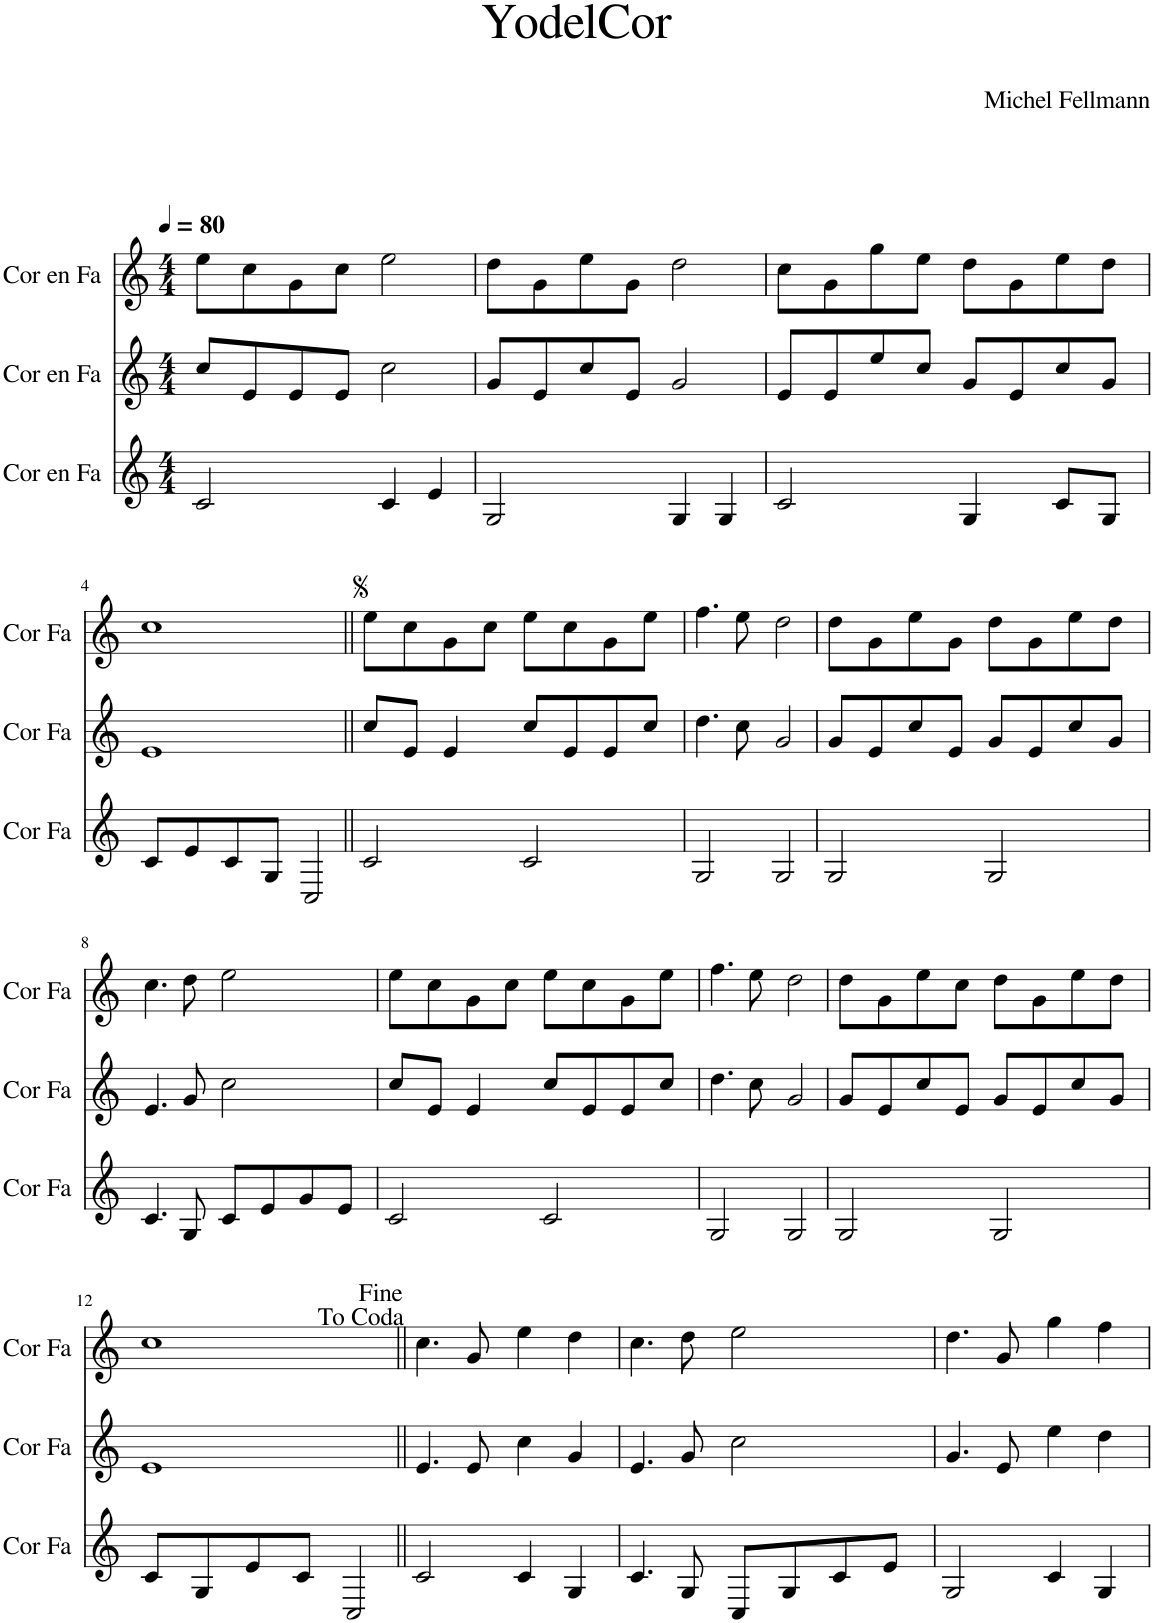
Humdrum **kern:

**kern	**kern	**kern
*part3	*part2	*part1
*staff3	*staff2	*staff1
*I"Cor en Fa	*I"Cor en Fa	*I"Cor en Fa
*I'Cor Fa	*I'Cor Fa	*I'Cor Fa
*clefG2	*clefG2	*clefG2
*Trd4c7	*Trd4c7	*Trd4c7
*k[]	*k[]	*k[]
*M4/4	*M4/4	*M4/4
*MM80	*MM80	*MM80
=1	=1	=1
2c/	8cc/L	8ee\L
.	8e/	8cc\
.	8e/	8g\
.	8e/J	8cc\J
4c/	2cc\	2ee\
4e/	.	.
=2	=2	=2
2G/	8g/L	8dd\L
.	8e/	8g\
.	8cc/	8ee\
.	8e/J	8g\J
4G/	2g/	2dd\
4G/	.	.
=3	=3	=3
2c/	8e/L	8cc\L
.	8e/	8g\
.	8ee/	8gg\
.	8cc/J	8ee\J
4G/	8g/L	8dd\L
.	8e/	8g\
8c/L	8cc/	8ee\
8G/J	8g/J	8dd\J
!!LO:LB:g=z
=4	=4	=4
8c/L	1e	1cc
8e/	.	.
8c/	.	.
8G/J	.	.
2C/	.	.
=5||	=5||	=5||
2c/	8cc/L	8ee\L
.	8e/J	8cc\
.	4e/	8g\
.	.	8cc\J
2c/	8cc/L	8ee\L
.	8e/	8cc\
.	8e/	8g\
.	8cc/J	8ee\J
=6	=6	=6
2G/	4.dd\	4.ff\
.	8cc\	8ee\
2G/	2g/	2dd\
=7	=7	=7
2G/	8g/L	8dd\L
.	8e/	8g\
.	8cc/	8ee\
.	8e/J	8g\J
2G/	8g/L	8dd\L
.	8e/	8g\
.	8cc/	8ee\
.	8g/J	8dd\J
!!LO:LB:g=z
=8	=8	=8
4.c/	4.e/	4.cc\
8G/	8g/	8dd\
8c/L	2cc\	2ee\
8e/	.	.
8g/	.	.
8e/J	.	.
=9	=9	=9
2c/	8cc/L	8ee\L
.	8e/J	8cc\
.	4e/	8g\
.	.	8cc\J
2c/	8cc/L	8ee\L
.	8e/	8cc\
.	8e/	8g\
.	8cc/J	8ee\J
=10	=10	=10
2G/	4.dd\	4.ff\
.	8cc\	8ee\
2G/	2g/	2dd\
=11	=11	=11
2G/	8g/L	8dd\L
.	8e/	8g\
.	8cc/	8ee\
.	8e/J	8cc\J
2G/	8g/L	8dd\L
.	8e/	8g\
.	8cc/	8ee\
.	8g/J	8dd\J
!!LO:LB:g=z
=12	=12	=12
8c/L	1e	1cc
8G/	.	.
8e/	.	.
8c/J	.	.
2C/	.	.
=13||	=13||	=13||
2c/	4.e/	4.cc\
.	8e/	8g/
4c/	4cc\	4ee\
4G/	4g/	4dd\
=14	=14	=14
4.c/	4.e/	4.cc\
8G/	8g/	8dd\
8C/L	2cc\	2ee\
8G/	.	.
8c/	.	.
8e/J	.	.
=15	=15	=15
2G/	4.g/	4.dd\
.	8e/	8g/
4c/	4ee\	4gg\
4G/	4dd\	4ff\
=	=	=
*-	*-	*-
